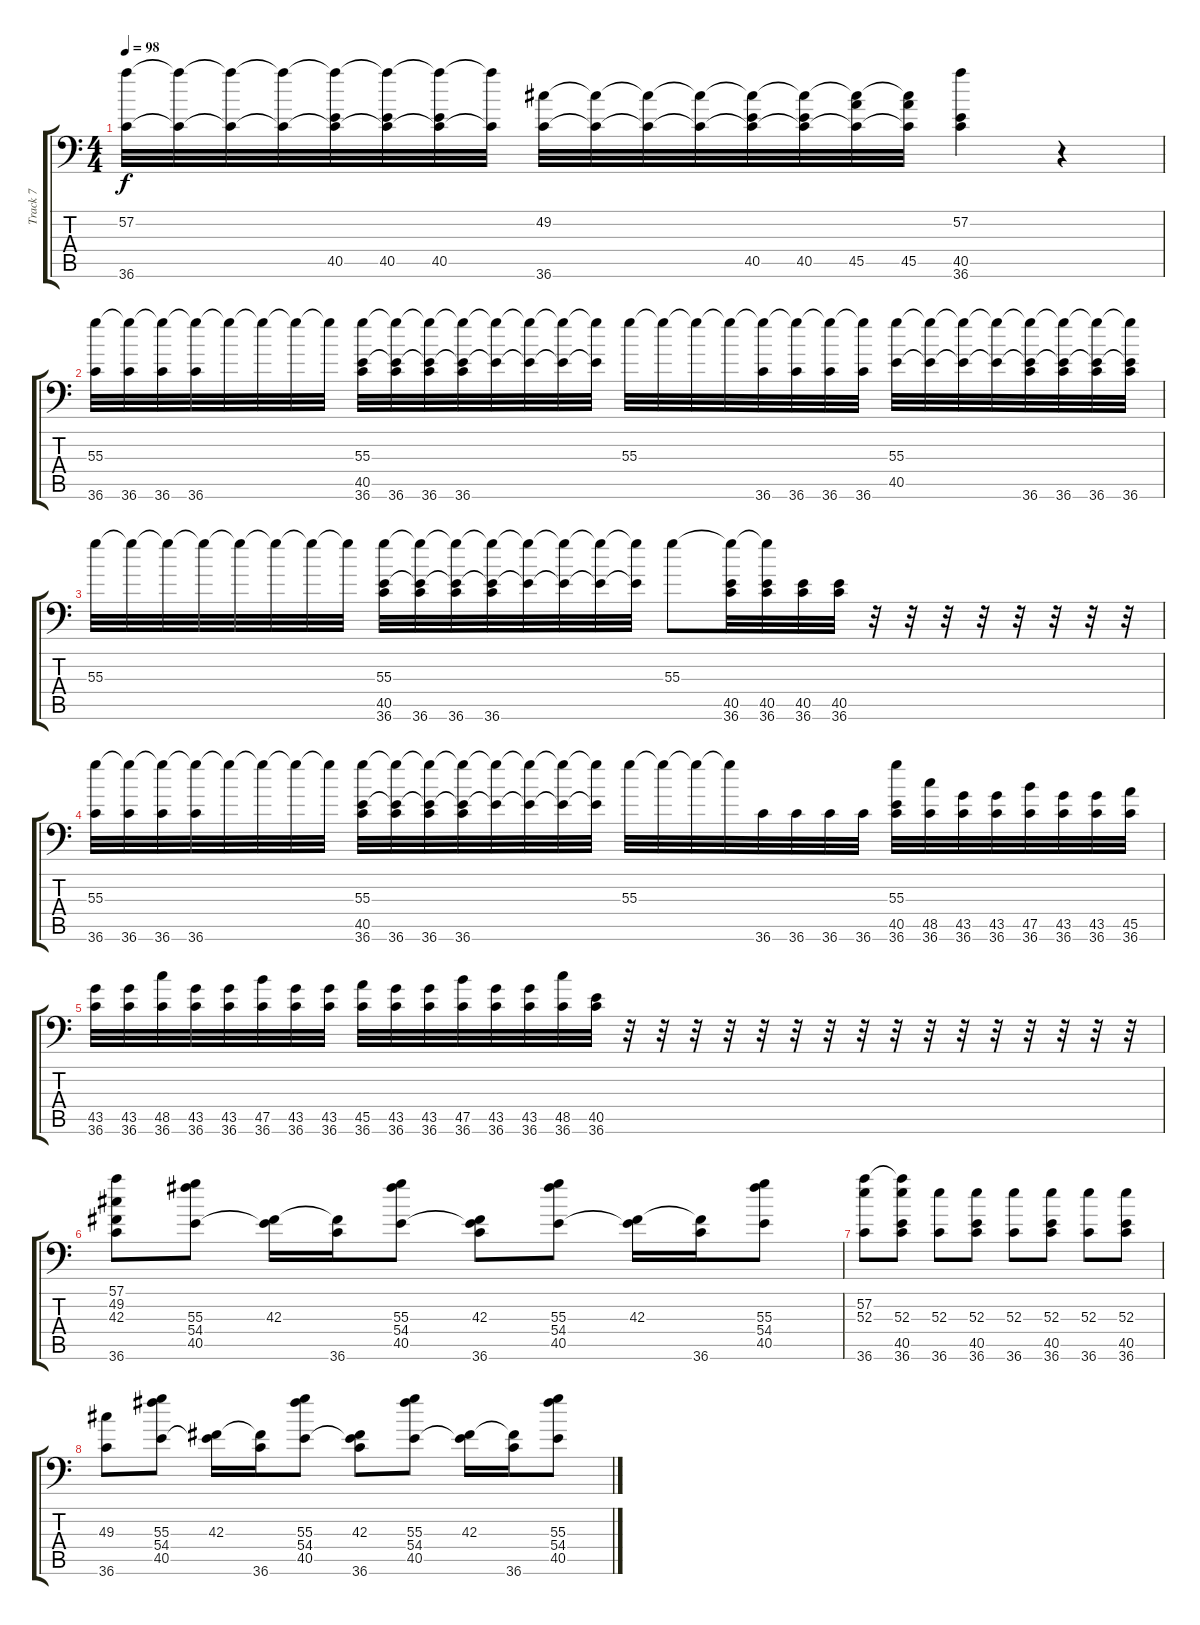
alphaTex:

\track ("Track 7" "Track 7") {instrument acousticgrandpiano}
\staff {score tabs}
\tuning (C-1 C-1 C-1 C-1 C-1 C-1) {hide}
\ts (4 4)
\tempo 98
\clef f4
\ks c
(57.2 36.6).32{dy f} (57.2{t} 36.6{t}).32 (57.2{t} 36.6{t}).32 (57.2{t} 36.6{t}).32 (57.2{t} 40.5 36.6{t}).32 (57.2{t} 40.5 36.6{t}).32 (57.2{t} 40.5 36.6{t}).32 (57.2{t} 36.6{t}).32 (49.2 36.6).32 (49.2{t} 36.6{t}).32 (49.2{t} 36.6{t}).32 (49.2{t} 36.6{t}).32 (49.2{t} 40.5 36.6{t}).32 (49.2{t} 40.5 36.6{t}).32 (49.2{t} 45.5 36.6{t}).32 (49.2{t} 45.5 36.6{t}).32 (57.2 40.5 36.6).4 r.4 |
(55.3 36.6).32 (55.3{t} 36.6).32 (55.3{t} 36.6).32 (55.3{t} 36.6).32 55.3{t}.32 55.3{t}.32 55.3{t}.32 55.3{t}.32 (55.3 40.5 36.6).32 (55.3{t} 40.5{t} 36.6).32 (55.3{t} 40.5{t} 36.6).32 (55.3{t} 40.5{t} 36.6).32 (55.3{t} 40.5{t}).32 (55.3{t} 40.5{t}).32 (55.3{t} 40.5{t}).32 (55.3{t} 40.5{t}).32 55.3.32 55.3{t}.32 55.3{t}.32 55.3{t}.32 (55.3{t} 36.6).32 (55.3{t} 36.6).32 (55.3{t} 36.6).32 (55.3{t} 36.6).32 (55.3 40.5).32 (55.3{t} 40.5{t}).32 (55.3{t} 40.5{t}).32 (55.3{t} 40.5{t}).32 (55.3{t} 40.5{t} 36.6).32 (55.3{t} 40.5{t} 36.6).32 (55.3{t} 40.5{t} 36.6).32 (55.3{t} 40.5{t} 36.6).32 |
55.3.32 55.3{t}.32 55.3{t}.32 55.3{t}.32 55.3{t}.32 55.3{t}.32 55.3{t}.32 55.3{t}.32 (55.3 40.5 36.6).32 (55.3{t} 40.5{t} 36.6).32 (55.3{t} 40.5{t} 36.6).32 (55.3{t} 40.5{t} 36.6).32 (55.3{t} 40.5{t}).32 (55.3{t} 40.5{t}).32 (55.3{t} 40.5{t}).32 (55.3{t} 40.5{t}).32 55.3.8 (55.3{t} 40.5 36.6).32 (55.3{t} 40.5 36.6).32 (40.5 36.6).32 (40.5 36.6).32 r.32 r.32 r.32 r.32 r.32 r.32 r.32 r.32 |
(55.3 36.6).32 (55.3{t} 36.6).32 (55.3{t} 36.6).32 (55.3{t} 36.6).32 55.3{t}.32 55.3{t}.32 55.3{t}.32 55.3{t}.32 (55.3 40.5 36.6).32 (55.3{t} 40.5{t} 36.6).32 (55.3{t} 40.5{t} 36.6).32 (55.3{t} 40.5{t} 36.6).32 (55.3{t} 40.5{t}).32 (55.3{t} 40.5{t}).32 (55.3{t} 40.5{t}).32 (55.3{t} 40.5{t}).32 55.3.32 55.3{t}.32 55.3{t}.32 55.3{t}.32 36.6.32 36.6.32 36.6.32 36.6.32 (55.3 40.5 36.6).32 (48.5 36.6).32 (43.5 36.6).32 (43.5 36.6).32 (47.5 36.6).32 (43.5 36.6).32 (43.5 36.6).32 (45.5 36.6).32 |
(43.5 36.6).32 (43.5 36.6).32 (48.5 36.6).32 (43.5 36.6).32 (43.5 36.6).32 (47.5 36.6).32 (43.5 36.6).32 (43.5 36.6).32 (45.5 36.6).32 (43.5 36.6).32 (43.5 36.6).32 (47.5 36.6).32 (43.5 36.6).32 (43.5 36.6).32 (48.5 36.6).32 (40.5 36.6).32 r.32 r.32 r.32 r.32 r.32 r.32 r.32 r.32 r.32 r.32 r.32 r.32 r.32 r.32 r.32 r.32 |
(57.1 49.2 42.3 36.6).8 (55.3 54.4 40.5).8 (42.3 40.5{t}).16 (42.3{t} 36.6).16 (55.3 54.4 40.5).8 (42.3 40.5{t} 36.6).8 (55.3 54.4 40.5).8 (42.3 40.5{t}).16 (42.3{t} 36.6).16 (55.3 54.4 40.5).8 |
(57.2 52.3 36.6).8 (57.2{t} 52.3 40.5 36.6).8 (52.3 36.6).8 (52.3 40.5 36.6).8 (52.3 36.6).8 (52.3 40.5 36.6).8 (52.3 36.6).8 (52.3 40.5 36.6).8 |
(49.3 36.6).8 (55.3 54.4 40.5).8 (42.3 40.5{t}).16 (42.3{t} 36.6).16 (55.3 54.4 40.5).8 (42.3 40.5{t} 36.6).8 (55.3 54.4 40.5).8 (42.3 40.5{t}).16 (42.3{t} 36.6).16 (55.3 54.4 40.5).8
